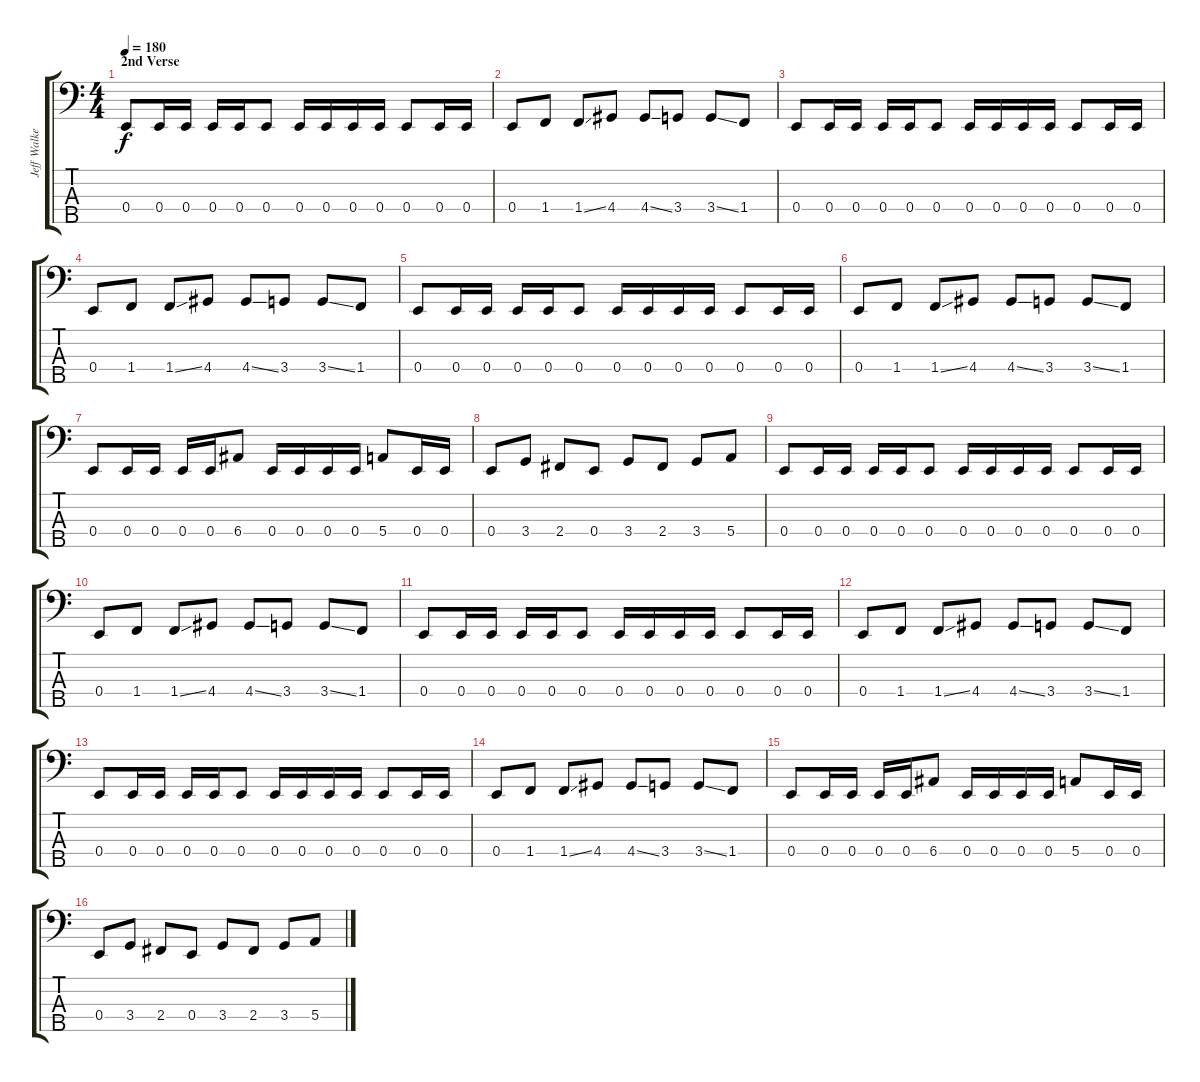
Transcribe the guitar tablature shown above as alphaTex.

\track ("Jeff Walker" "Jeff Walke") {instrument fretlessbass}
\staff {score tabs}
\tuning (G2 D2 A1 E1 B0) {hide}
\ts (4 4)
\section ("" "2nd Verse")
\tempo 180
\clef f4
\ks c
0.4.8{dy f} 0.4.16 0.4.16 0.4.16 0.4.16 0.4.8 0.4.16 0.4.16 0.4.16 0.4.16 0.4.8 0.4.16 0.4.16 |
0.4.8 1.4.8 1.4{ss}.8 4.4.8 4.4{ss}.8 3.4.8 3.4{ss}.8 1.4.8 |
0.4.8 0.4.16 0.4.16 0.4.16 0.4.16 0.4.8 0.4.16 0.4.16 0.4.16 0.4.16 0.4.8 0.4.16 0.4.16 |
0.4.8 1.4.8 1.4{ss}.8 4.4.8 4.4{ss}.8 3.4.8 3.4{ss}.8 1.4.8 |
0.4.8 0.4.16 0.4.16 0.4.16 0.4.16 0.4.8 0.4.16 0.4.16 0.4.16 0.4.16 0.4.8 0.4.16 0.4.16 |
0.4.8 1.4.8 1.4{ss}.8 4.4.8 4.4{ss}.8 3.4.8 3.4{ss}.8 1.4.8 |
0.4.8 0.4.16 0.4.16 0.4.16 0.4.16 6.4.8 0.4.16 0.4.16 0.4.16 0.4.16 5.4.8 0.4.16 0.4.16 |
0.4.8 3.4.8 2.4.8 0.4.8 3.4.8 2.4.8 3.4.8 5.4.8 |
0.4.8 0.4.16 0.4.16 0.4.16 0.4.16 0.4.8 0.4.16 0.4.16 0.4.16 0.4.16 0.4.8 0.4.16 0.4.16 |
0.4.8 1.4.8 1.4{ss}.8 4.4.8 4.4{ss}.8 3.4.8 3.4{ss}.8 1.4.8 |
0.4.8 0.4.16 0.4.16 0.4.16 0.4.16 0.4.8 0.4.16 0.4.16 0.4.16 0.4.16 0.4.8 0.4.16 0.4.16 |
0.4.8 1.4.8 1.4{ss}.8 4.4.8 4.4{ss}.8 3.4.8 3.4{ss}.8 1.4.8 |
0.4.8 0.4.16 0.4.16 0.4.16 0.4.16 0.4.8 0.4.16 0.4.16 0.4.16 0.4.16 0.4.8 0.4.16 0.4.16 |
0.4.8 1.4.8 1.4{ss}.8 4.4.8 4.4{ss}.8 3.4.8 3.4{ss}.8 1.4.8 |
0.4.8 0.4.16 0.4.16 0.4.16 0.4.16 6.4.8 0.4.16 0.4.16 0.4.16 0.4.16 5.4.8 0.4.16 0.4.16 |
0.4.8 3.4.8 2.4.8 0.4.8 3.4.8 2.4.8 3.4.8 5.4.8
